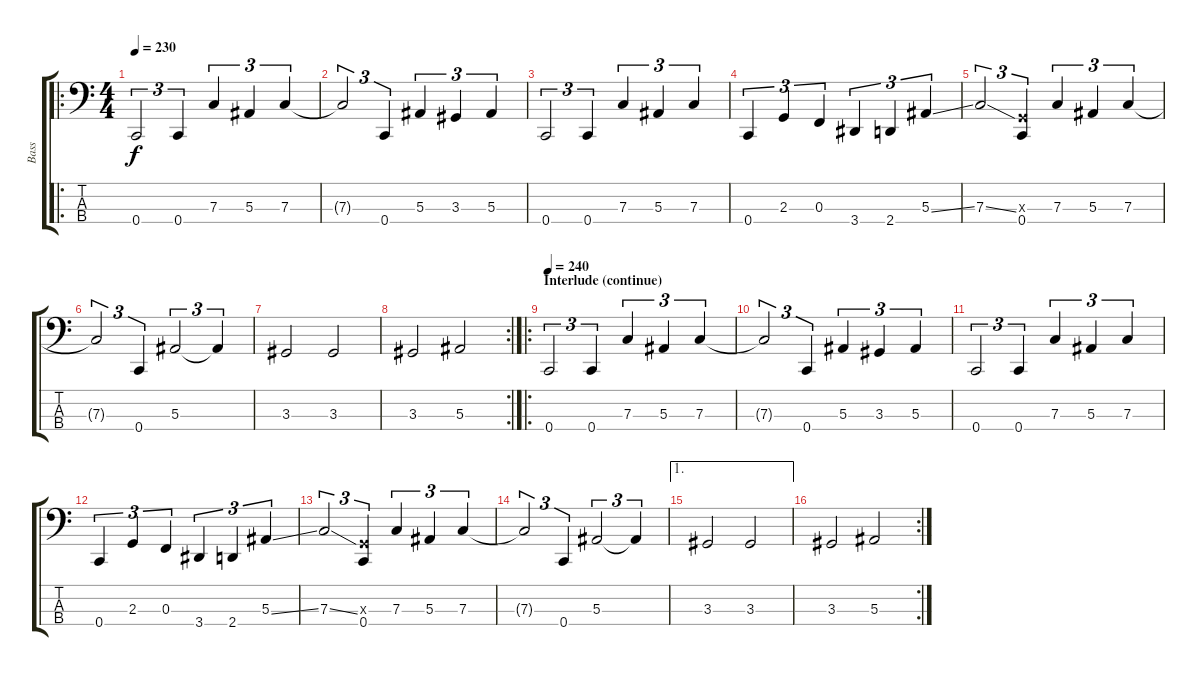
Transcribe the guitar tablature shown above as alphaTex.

\track ("Bass" "Bass") {instrument electricbasspick}
\staff {score tabs}
\tuning (Eb2 Bb1 F1 C1) {hide}
\ro
\ts (4 4)
\tempo 230
\clef f4
\ks c
0.4.2{tu (3 2) dy f} 0.4.4{tu (3 2)} 7.3.4{tu (3 2)} 5.3.4{tu (3 2)} 7.3.4{tu (3 2)} |
7.3{t}.2{tu (3 2)} 0.4.4{tu (3 2)} 5.3.4{tu (3 2)} 3.3.4{tu (3 2)} 5.3.4{tu (3 2)} |
0.4.2{tu (3 2)} 0.4.4{tu (3 2)} 7.3.4{tu (3 2)} 5.3.4{tu (3 2)} 7.3.4{tu (3 2)} |
0.4.4{tu (3 2)} 2.3.4{tu (3 2)} 0.3.4{tu (3 2)} 3.4.4{tu (3 2)} 2.4.4{tu (3 2)} 5.3{ss}.4{tu (3 2)} |
7.3{ss}.2{tu (3 2)} (2.3{x} 0.4).4{tu (3 2)} 7.3.4{tu (3 2)} 5.3.4{tu (3 2)} 7.3.4{tu (3 2)} |
7.3{t}.2{tu (3 2)} 0.4.4{tu (3 2)} 5.3.2{tu (3 2)} 5.3{t}.4{tu (3 2)} |
3.3.2 3.3.2 |
\rc 2
3.3.2 5.3.2 |
\ro
\section ("" "Interlude (continue)")
\tempo 240
0.4.2{tu (3 2)} 0.4.4{tu (3 2)} 7.3.4{tu (3 2)} 5.3.4{tu (3 2)} 7.3.4{tu (3 2)} |
7.3{t}.2{tu (3 2)} 0.4.4{tu (3 2)} 5.3.4{tu (3 2)} 3.3.4{tu (3 2)} 5.3.4{tu (3 2)} |
0.4.2{tu (3 2)} 0.4.4{tu (3 2)} 7.3.4{tu (3 2)} 5.3.4{tu (3 2)} 7.3.4{tu (3 2)} |
0.4.4{tu (3 2)} 2.3.4{tu (3 2)} 0.3.4{tu (3 2)} 3.4.4{tu (3 2)} 2.4.4{tu (3 2)} 5.3{ss}.4{tu (3 2)} |
7.3{ss}.2{tu (3 2)} (2.3{x} 0.4).4{tu (3 2)} 7.3.4{tu (3 2)} 5.3.4{tu (3 2)} 7.3.4{tu (3 2)} |
7.3{t}.2{tu (3 2)} 0.4.4{tu (3 2)} 5.3.2{tu (3 2)} 5.3{t}.4{tu (3 2)} |
\ae 1
3.3.2 3.3.2 |
\rc 2
3.3.2 5.3.2
